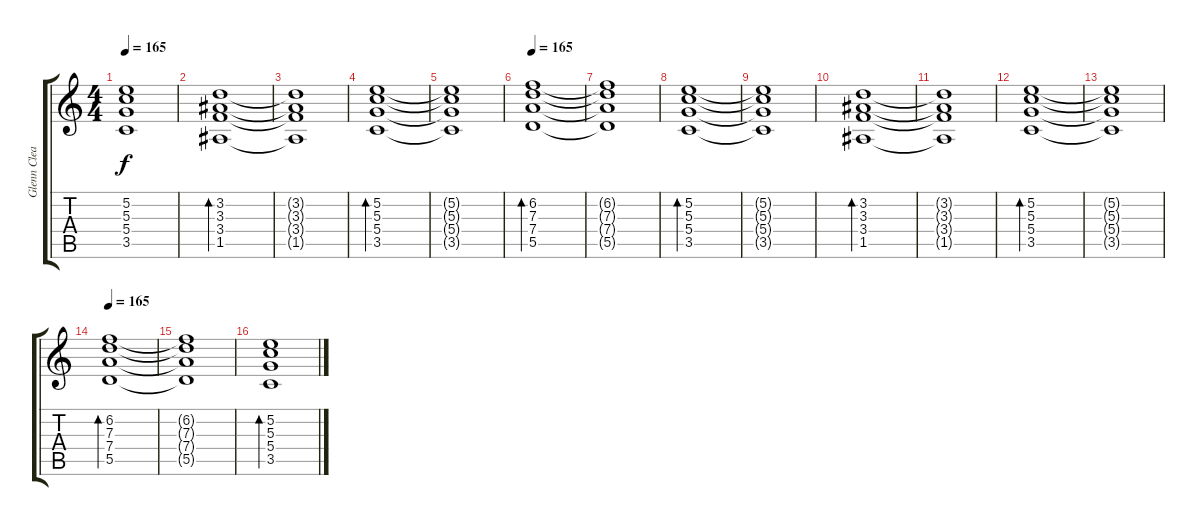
\track ("Glenn Clean" "Glenn Clea") {instrument acousticguitarsteel}
\staff {score tabs}
\tuning (E4 B3 G3 D3 A2 D2) {hide}
\ts (4 4)
\tempo 165
\clef g2
\ks c
(5.2{t} 5.3{t} 5.4{t} 3.5{t}).1{dy f} |
(3.2 3.3 3.4 1.5).1{bd 480} |
(3.2{t} 3.3{t} 3.4{t} 1.5{t}).1 |
(5.2 5.3 5.4 3.5).1{bd 480} |
(5.2{t} 5.3{t} 5.4{t} 3.5{t}).1 |
\tempo 165
(6.2 7.3 7.4 5.5).1{bd 480} |
(6.2{t} 7.3{t} 7.4{t} 5.5{t}).1 |
(5.2 5.3 5.4 3.5).1{bd 480} |
(5.2{t} 5.3{t} 5.4{t} 3.5{t}).1 |
(3.2 3.3 3.4 1.5).1{bd 480} |
(3.2{t} 3.3{t} 3.4{t} 1.5{t}).1 |
(5.2 5.3 5.4 3.5).1{bd 480} |
(5.2{t} 5.3{t} 5.4{t} 3.5{t}).1 |
\tempo 165
(6.2 7.3 7.4 5.5).1{bd 480} |
(6.2{t} 7.3{t} 7.4{t} 5.5{t}).1 |
(5.2 5.3 5.4 3.5).1{bd 480}
